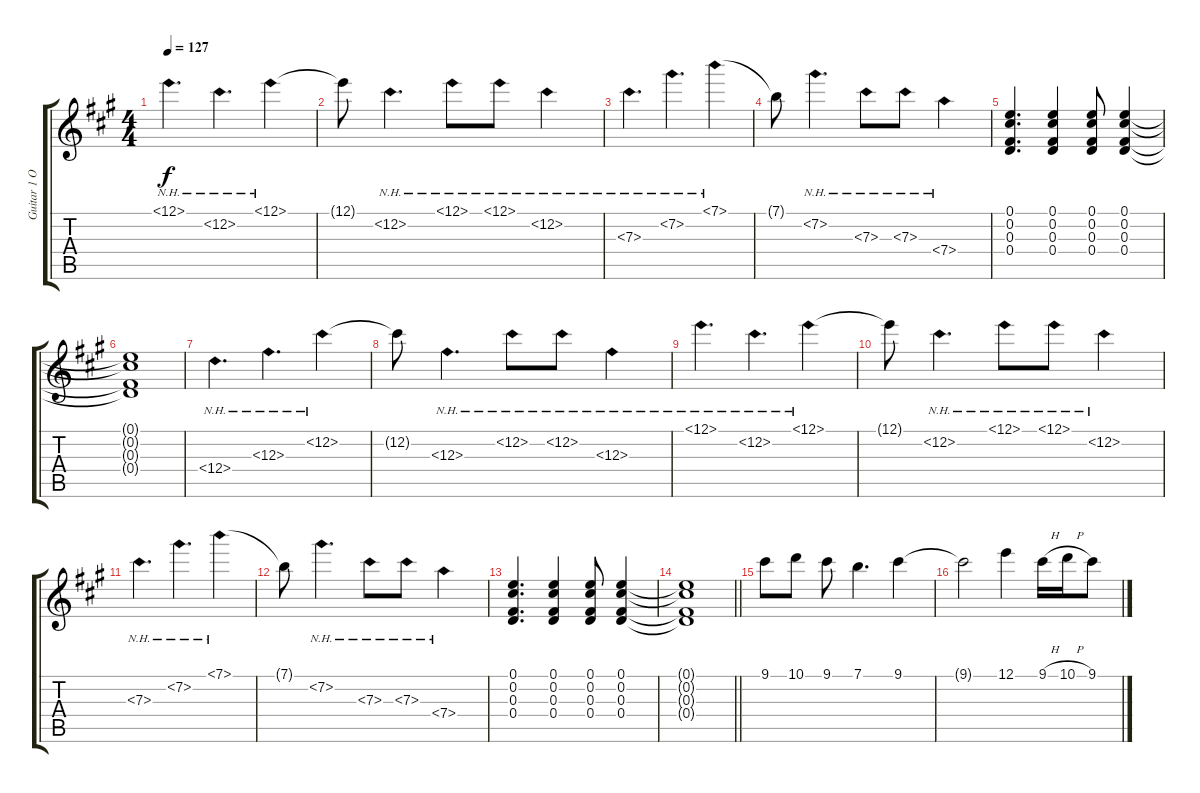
\track ("Guitar 1 Open Tuning" "Guitar 1 O") {instrument electricguitarjazz}
\staff {score tabs}
\tuning (E4 Db4 Gb3 D3 A2 D2) {hide}
\ts (4 4)
\tempo 127
\clef g2
\ks a
12.1{nh}.4{d dy f} 12.2{nh}.4{d} 12.1{nh}.4 |
12.1{t}.8 12.2{nh}.4{d} 12.1{nh}.8 12.1{nh}.8 12.2{nh}.4 |
7.3{nh}.4{d} 7.2{nh}.4{d} 7.1{nh}.4 |
7.1{t}.8 7.2{nh}.4{d} 7.3{nh}.8 7.3{nh}.8 7.4{nh}.4 |
(0.1 0.2 0.3 0.4).4{d} (0.1 0.2 0.3 0.4).4 (0.1 0.2 0.3 0.4).8 (0.1 0.2 0.3 0.4).4 |
(0.1{t} 0.2{t} 0.3{t} 0.4{t}).1 |
12.4{nh}.4{d} 12.3{nh}.4{d} 12.2{nh}.4 |
12.2{t}.8 12.3{nh}.4{d} 12.2{nh}.8 12.2{nh}.8 12.3{nh}.4 |
12.1{nh}.4{d} 12.2{nh}.4{d} 12.1{nh}.4 |
12.1{t}.8 12.2{nh}.4{d} 12.1{nh}.8 12.1{nh}.8 12.2{nh}.4 |
7.3{nh}.4{d} 7.2{nh}.4{d} 7.1{nh}.4 |
7.1{t}.8 7.2{nh}.4{d} 7.3{nh}.8 7.3{nh}.8 7.4{nh}.4 |
(0.1 0.2 0.3 0.4).4{d} (0.1 0.2 0.3 0.4).4 (0.1 0.2 0.3 0.4).8 (0.1 0.2 0.3 0.4).4 |
\barLineRight lightlight
(0.1{t} 0.2{t} 0.3{t} 0.4{t}).1 |
9.1.8 10.1.8 9.1.8 7.1.4{d} 9.1.4 |
9.1{t}.2 12.1.4 9.1{h}.16 10.1{h}.16 9.1.8
